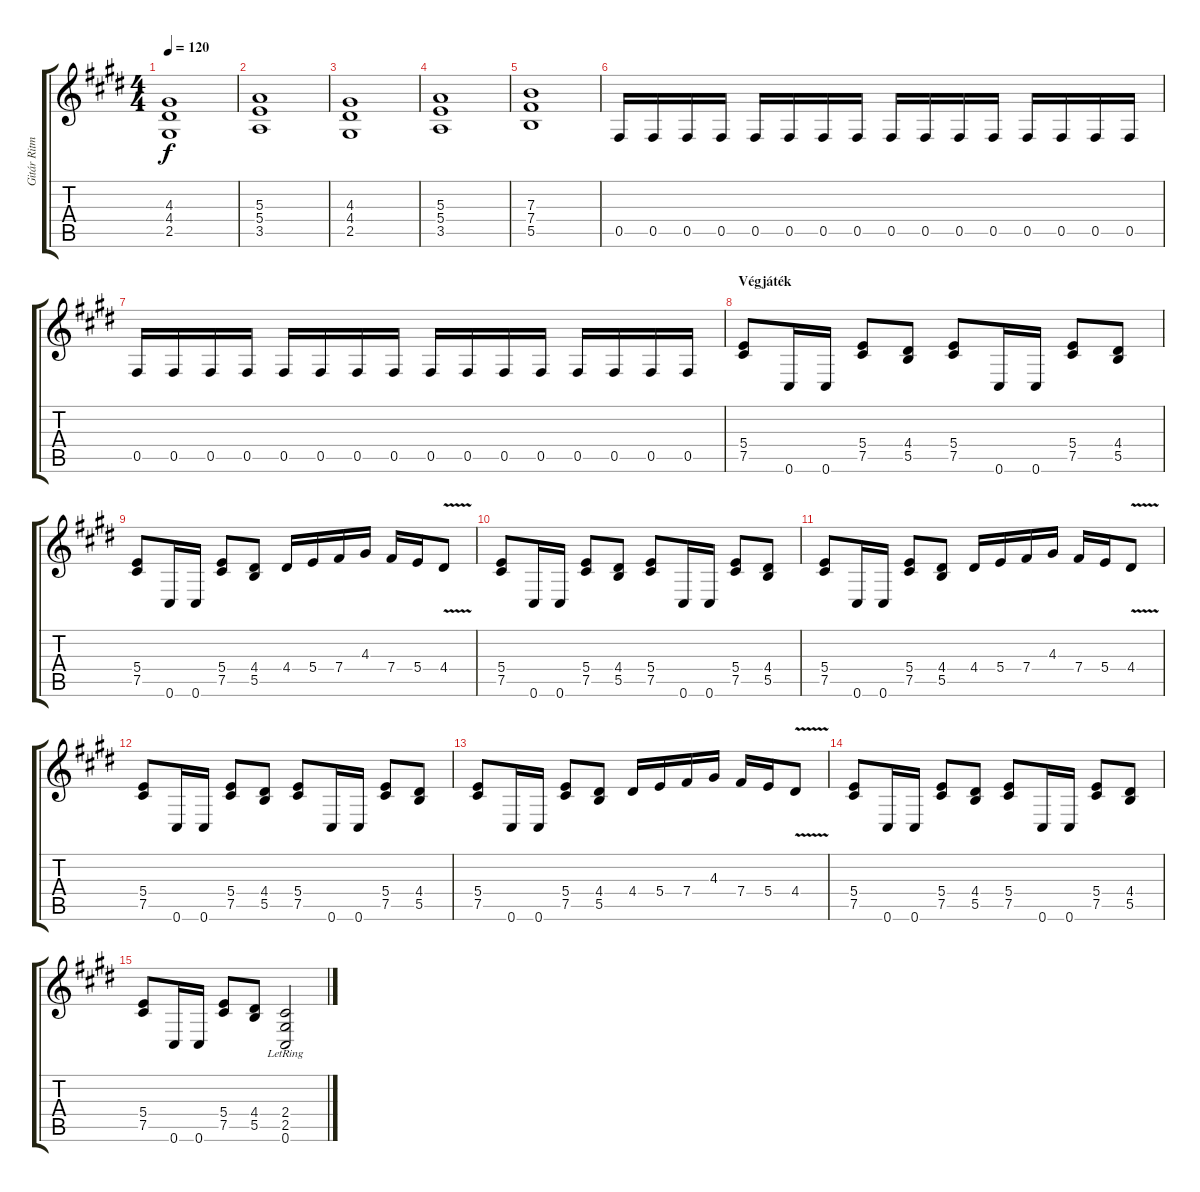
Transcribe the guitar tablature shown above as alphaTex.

\track ("Gitár Ritm 1" "Gitár Ritm") {instrument distortionguitar}
\staff {score tabs}
\tuning (Db4 Ab3 E3 B2 Gb2 Db2) {hide}
\ts (4 4)
\tempo 120
\clef g2
\ks c#minor
(4.3 4.4 2.5).1{dy f} |
(5.3 5.4 3.5).1 |
(4.3 4.4 2.5).1 |
(5.3 5.4 3.5).1 |
(7.3 7.4 5.5).1 |
0.5.16 0.5.16 0.5.16 0.5.16 0.5.16 0.5.16 0.5.16 0.5.16 0.5.16 0.5.16 0.5.16 0.5.16 0.5.16 0.5.16 0.5.16 0.5.16 |
0.5.16 0.5.16 0.5.16 0.5.16 0.5.16 0.5.16 0.5.16 0.5.16 0.5.16 0.5.16 0.5.16 0.5.16 0.5.16 0.5.16 0.5.16 0.5.16 |
\section ("" "Végjáték")
(5.4 7.5).8 0.6.16 0.6.16 (5.4 7.5).8 (4.4 5.5).8 (5.4 7.5).8 0.6.16 0.6.16 (5.4 7.5).8 (4.4 5.5).8 |
(5.4 7.5).8 0.6.16 0.6.16 (5.4 7.5).8 (4.4 5.5).8 4.4.16 5.4.16 7.4.16 4.3.16 7.4.16 5.4.16 4.4{v}.8 |
(5.4 7.5).8 0.6.16 0.6.16 (5.4 7.5).8 (4.4 5.5).8 (5.4 7.5).8 0.6.16 0.6.16 (5.4 7.5).8 (4.4 5.5).8 |
(5.4 7.5).8 0.6.16 0.6.16 (5.4 7.5).8 (4.4 5.5).8 4.4.16 5.4.16 7.4.16 4.3.16 7.4.16 5.4.16 4.4{v}.8 |
(5.4 7.5).8 0.6.16 0.6.16 (5.4 7.5).8 (4.4 5.5).8 (5.4 7.5).8 0.6.16 0.6.16 (5.4 7.5).8 (4.4 5.5).8 |
(5.4 7.5).8 0.6.16 0.6.16 (5.4 7.5).8 (4.4 5.5).8 4.4.16 5.4.16 7.4.16 4.3.16 7.4.16 5.4.16 4.4{v}.8 |
(5.4 7.5).8 0.6.16 0.6.16 (5.4 7.5).8 (4.4 5.5).8 (5.4 7.5).8 0.6.16 0.6.16 (5.4 7.5).8 (4.4 5.5).8 |
(5.4 7.5).8 0.6.16 0.6.16 (5.4 7.5).8 (4.4 5.5).8 (2.4{lr} 2.5{lr} 0.6{lr}).2
